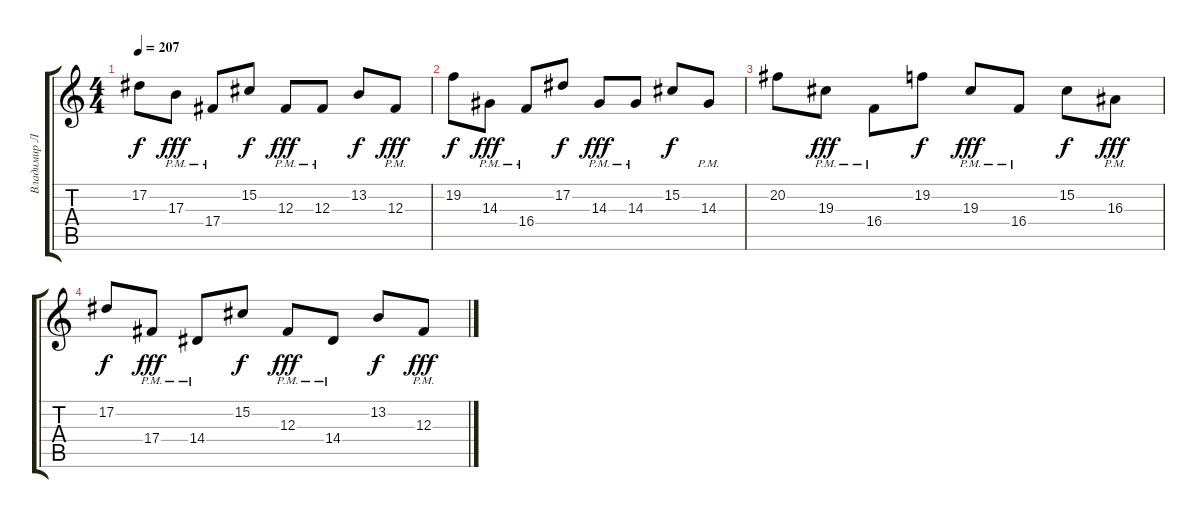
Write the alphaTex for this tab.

\track ("Владимир Лазерсон/Доп. Гитары" "Владимир Л") {instrument bagpipe}
\staff {score tabs}
\tuning (Eb4 Bb3 Gb3 Db3 Ab2 Eb2) {hide}
\ts (4 4)
\tempo 207
\clef g2
\ks c
17.2.8{dy f volume 13 instrument distortionguitar} 17.3{pm}.8{dy fff} 17.4{pm}.8 15.2.8{dy f} 12.3{pm}.8{dy fff} 12.3{pm}.8 13.2.8{dy f} 12.3{pm}.8{dy fff} |
19.2.8{dy f} 14.3{pm}.8{dy fff} 16.4{pm}.8 17.2.8{dy f} 14.3{pm}.8{dy fff} 14.3{pm}.8 15.2.8{dy f} 14.3{pm}.8 |
20.2.8 19.3{pm}.8{dy fff} 16.4{pm}.8 19.2.8{dy f} 19.3{pm}.8{dy fff} 16.4{pm}.8 15.2.8{dy f} 16.3{pm}.8{dy fff} |
17.2.8{dy f} 17.4{pm}.8{dy fff} 14.4{pm}.8 15.2.8{dy f} 12.3{pm}.8{dy fff} 14.4{pm}.8 13.2.8{dy f} 12.3{pm}.8{dy fff}
